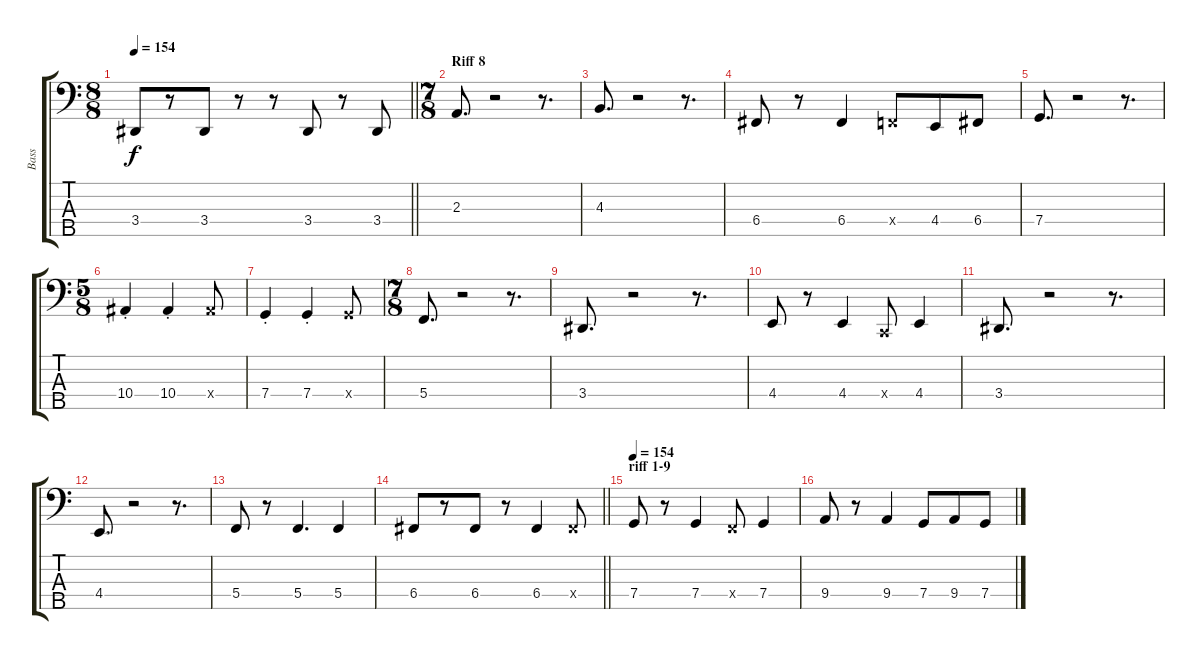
\track ("Bass" "Bass") {instrument electricbasspick}
\staff {score tabs}
\tuning (F2 C2 G1 C1 A0) {hide}
\ts (8 8)
\tempo 154
\clef f4
\barLineRight lightlight
\ks c
3.4.8{dy f} r.8 3.4.8 r.8 r.8 3.4.8 r.8 3.4.8 |
\ts (7 8)
\section ("" "Riff 8")
2.3.8{d} r.2 r.8{d} |
4.3.8{d} r.2 r.8{d} |
6.4.8 r.8 6.4.4 5.4{x}.8 4.4.8 6.4.8 |
7.4.8{d} r.2 r.8{d} |
\ts (5 8)
10.4{st}.4 10.4{st}.4 10.4{x}.8 |
7.4{st}.4 7.4{st}.4 7.4{x}.8 |
\ts (7 8)
5.4.8{d} r.2 r.8{d} |
3.4.8{d} r.2 r.8{d} |
4.4.8 r.8 4.4.4 0.4{x}.8 4.4.4 |
3.4.8{d} r.2 r.8{d} |
4.4.8{d} r.2 r.8{d} |
5.4.8 r.8 5.4.4{d} 5.4.4 |
\barLineRight lightlight
6.4.8 r.8 6.4.8 r.8 6.4.4 6.4{x}.8 |
\section ("" "riff 1-9")
\tempo 154
7.4.8 r.8 7.4.4 5.4{x}.8 7.4.4 |
9.4.8 r.8 9.4.4 7.4.8 9.4.8 7.4.8
